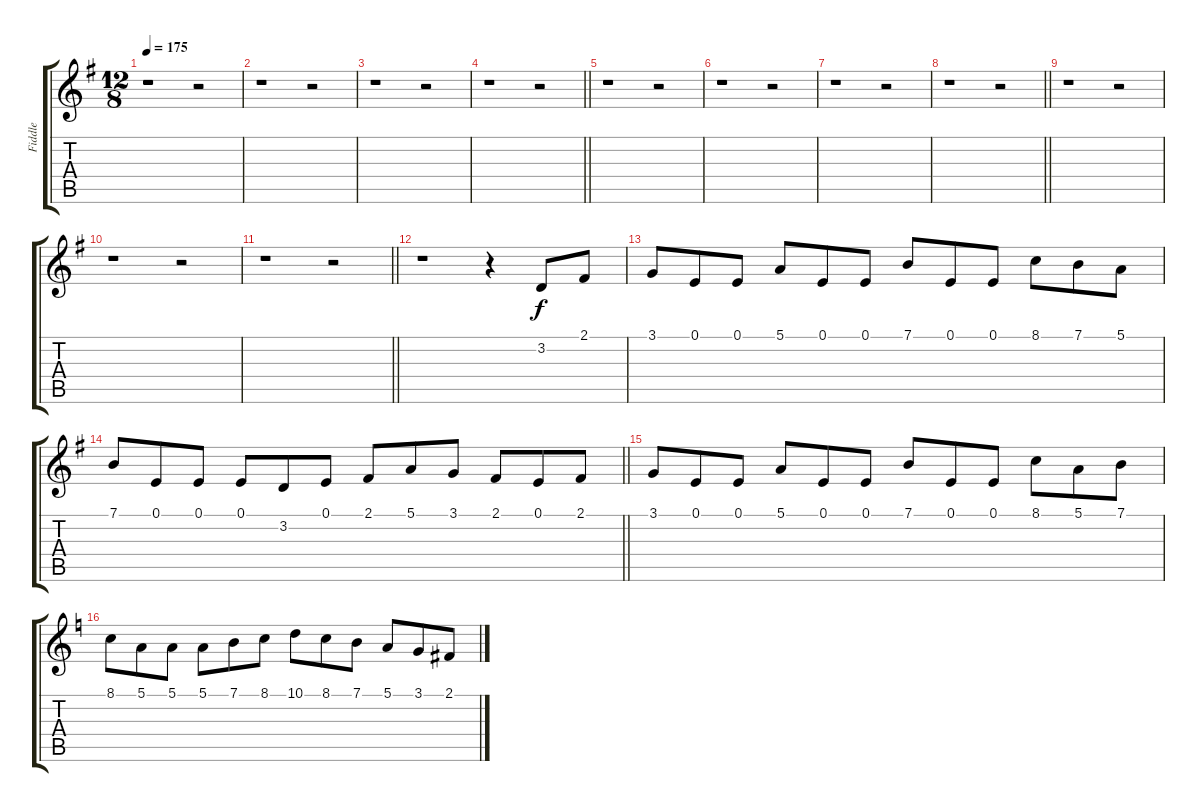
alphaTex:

\track ("Fiddle" "Fiddle") {instrument fiddle}
\staff {score tabs}
\tuning (E4 B3 G3 D3 A2 E2) {hide}
\ts (12 8)
\tempo 175
\clef g2
\ks g
r.1{dy f instrument fiddle} r.2 |
r.1 r.2 |
r.1 r.2 |
\barLineRight lightlight
r.1 r.2 |
r.1 r.2 |
r.1 r.2 |
r.1 r.2 |
\barLineRight lightlight
r.1 r.2 |
r.1 r.2 |
r.1 r.2 |
\barLineRight lightlight
r.1 r.2 |
r.1 r.4 3.2.8 2.1.8 |
3.1.8 0.1.8 0.1.8 5.1.8 0.1.8 0.1.8 7.1.8 0.1.8 0.1.8 8.1.8 7.1.8 5.1.8 |
\barLineRight lightlight
7.1.8 0.1.8 0.1.8 0.1.8 3.2.8 0.1.8 2.1.8 5.1.8 3.1.8 2.1.8 0.1.8 2.1.8 |
3.1.8 0.1.8 0.1.8 5.1.8 0.1.8 0.1.8 7.1.8 0.1.8 0.1.8 8.1.8 5.1.8 7.1.8 |
\ks c
8.1.8 5.1.8 5.1.8 5.1.8 7.1.8 8.1.8 10.1.8 8.1.8 7.1.8 5.1.8 3.1.8 2.1.8
